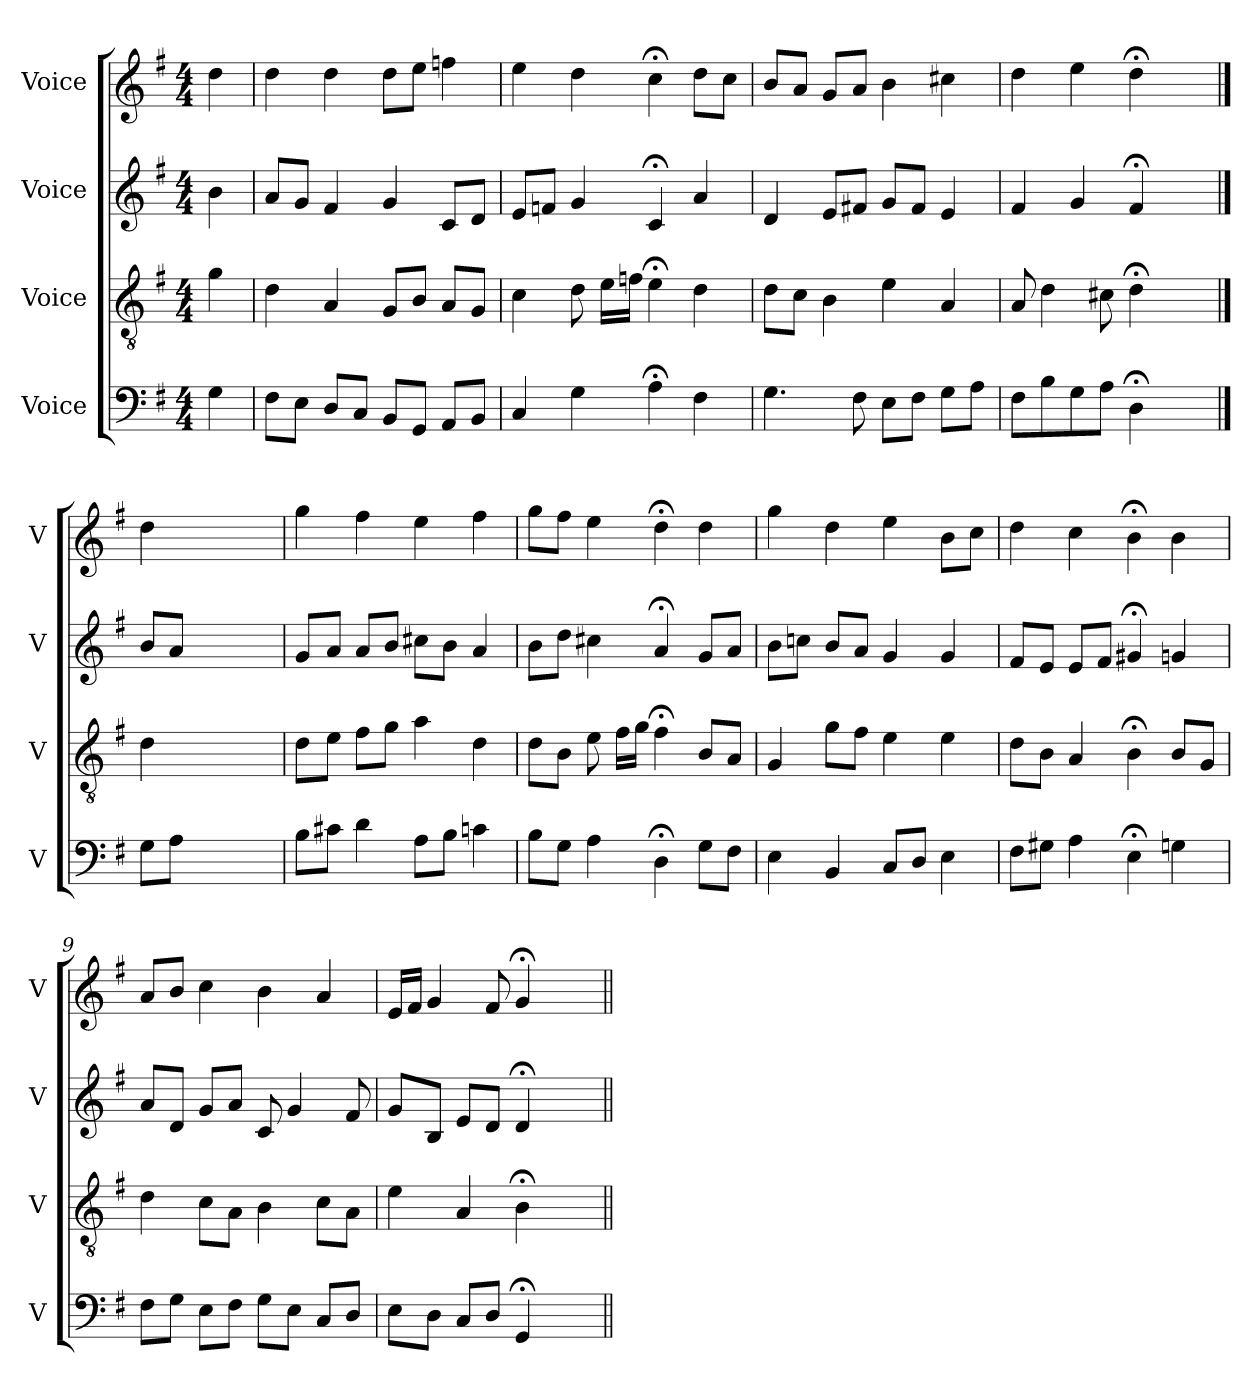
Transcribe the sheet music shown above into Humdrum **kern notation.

**kern	**kern	**kern	**kern
*part4	*part3	*part2	*part1
*staff4	*staff3	*staff2	*staff1
*I"Voice	*I"Voice	*I"Voice	*I"Voice
*I'V	*I'V	*I'V	*I'V
*clefF4	*clefGv2	*clefG2	*clefG2
*k[f#]	*k[f#]	*k[f#]	*k[f#]
*M4/4	*M4/4	*M4/4	*M4/4
*MM100	*MM100	*MM100	*MM100
=	=	=	=
4G\	4g\	4b\	4dd\
=1	=1	=1	=1
8F#\L	4d\	8a/L	4dd\
8E\J	.	8g/J	.
8D/L	4A/	4f#/	4dd\
8C/J	.	.	.
8BB/L	8G/L	4g/	8dd\L
8GG/J	8B/J	.	8ee\J
8AA/L	8A/L	8c/L	4ffn\
8BB/J	8G/J	8d/J	.
=2	=2	=2	=2
4C/	4c\	8e/L	4ee\
.	.	8fn/J	.
4G\	8d\	4g/	4dd\
.	16e\LL	.	.
.	16fn\JJ	.	.
4A;\	4e;\	4c;/	4cc;\
4F#\	4d\	4a/	8dd\L
.	.	.	8cc\J
=3	=3	=3	=3
4.G\	8d\L	4d/	8b/L
.	8c\J	.	8a/J
.	4B\	8e/L	8g/L
8F#\	.	8f#X/J	8a/J
8E\L	4e\	8g/L	4b\
8F#\J	.	8f#/J	.
8G\L	4A/	4e/	4cc#X\
8A\J	.	.	.
=4	=4	=4	=4
8F#\L	8A/	4f#/	4dd\
8B\	4d\	.	.
8G\	.	4g/	4ee\
8A\J	8c#X\	.	.
4D;\	4d;\	4f#;/	4dd;\
4ryy	4ryy	4ryy	4ryy
!!LO:LB:g=z
==	==	==	==
8G\L	4d\	8b/L	4dd\
8A\J	.	8a/J	.
2.ryy	2.ryy	2.ryy	2.ryy
=5	=5	=5	=5
8B\L	8d\L	8g/L	4gg\
8c#X\J	8e\J	8a/J	.
4d\	8f#\L	8a/L	4ff#\
.	8g\J	8b/J	.
8A\L	4a\	8cc#X\L	4ee\
8B\J	.	8b\J	.
4cn\	4d\	4a/	4ff#\
=6	=6	=6	=6
8B\L	8d\L	8b\L	8gg\L
8G\J	8B\J	8dd\J	8ff#\J
4A\	8e\	4cc#X\	4ee\
.	16f#\LL	.	.
.	16g\JJ	.	.
4D;\	4f#;\	4a;/	4dd;\
8G\L	8B/L	8g/L	4dd\
8F#\J	8A/J	8a/J	.
=7	=7	=7	=7
4E\	4G/	8b\L	4gg\
.	.	8ccn\J	.
4BB/	8g\L	8b/L	4dd\
.	8f#\J	8a/J	.
8C/L	4e\	4g/	4ee\
8D/J	.	.	.
4E\	4e\	4g/	8b\L
.	.	.	8cc\J
!!LO:LB:g=z
=8	=8	=8	=8
8F#\L	8d\L	8f#/L	4dd\
8G#X\J	8B\J	8e/J	.
4A\	4A/	8e/L	4cc\
.	.	8f#/J	.
4E;\	4B;\	4g#X;/	4b;\
4Gn\	8B/L	4gn/	4b\
.	8G/J	.	.
=9	=9	=9	=9
8F#\L	4d\	8a/L	8a/L
8G\J	.	8d/J	8b/J
8E\L	8c\L	8g/L	4cc\
8F#\J	8A\J	8a/J	.
8G\L	4B\	8c/	4b\
8E\J	.	4g/	.
8C/L	8c\L	.	4a/
8D/J	8A\J	8f#/	.
=10	=10	=10	=10
8E\L	4e\	8g/L	16e/LL
.	.	.	16f#/JJ
8D\J	.	8B/J	4g/
8C/L	4A/	8e/L	.
8D/J	.	8d/J	8f#/
4GG;/	4B;\	4d;/	4g;/
4ryy	4ryy	4ryy	4ryy
=||	=||	=||	=||
*-	*-	*-	*-
